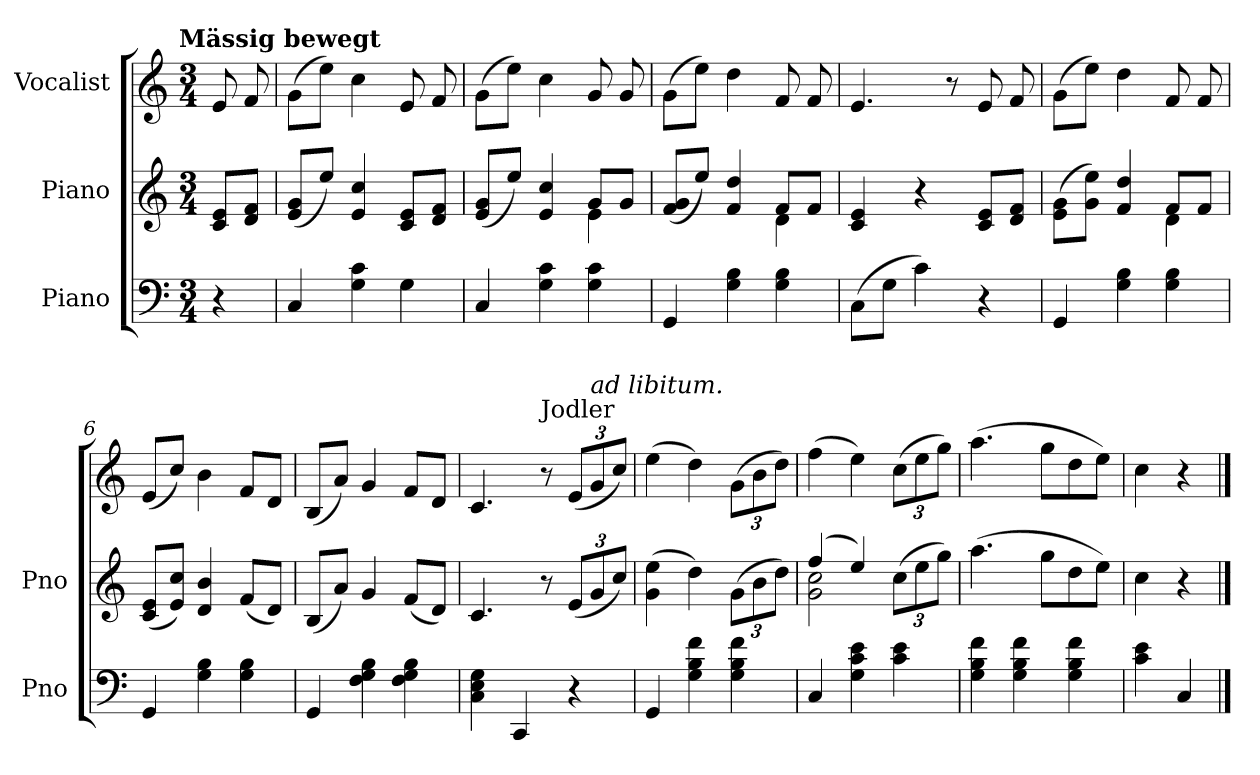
**kern	**kern	**kern
*part3	*part2	*part1
*staff3	*staff2	*staff1
*I"Piano	*I"Piano	*I"Vocalist
*I'Pno	*I'Pno	*
*clefF4	*clefG2	*clefG2
*k[]	*k[]	*k[]
*C:	*C:	*C:
!!LO:TX:omd:t=Mässig bewegt
*M3/4	*M3/4	*M3/4
*MM108	*MM108	*MM108
=	=	=
4r	8c 8eL	8e
.	8d 8fJ	8f
=1	=1	=1
4C	(8e 8gL	(8gL
.	8eeJ)	8eeJ)
4G 4c	4e 4cc	4cc
4G	8c 8eL	8e
.	8d 8fJ	8f
=2	=2	=2
*	*^	*
4C	(8e 8gL	2ryy	(8gL
.	8eeJ)	.	8eeJ)
4G 4c	4e 4cc	.	4cc
4G 4c	8gL	4e	8g
.	8gJ	.	8g
=3	=3	=3	=3
4GG	(8f/ 8g/L	2ryy	(8gL
.	8ee/J)	.	8eeJ)
4G 4B	4f 4dd	.	4dd
4G 4B	8fL	4d	8f
.	8fJ	.	8f
*	*v	*v	*
=4	=4	=4
(8CL	4c 4e	4.e
8GJ	.	.
4c)	4r	.
.	.	8r
4r	8c 8eL	8e
.	8d 8fJ	8f
=5	=5	=5
*	*^	*
4GG	(8e\ 8g\L	2ryy	(8gL
.	8g\ 8ee\J)	.	8eeJ)
4G 4B	4f 4dd	.	4dd
4G 4B	8fL	4d	8f
.	8fJ	.	8f
*	*v	*v	*
=6	=6	=6
4GG	(8c 8eL	(8eL
.	8e 8ccJ)	8ccJ)
4G 4B	4d 4b	4b
4G 4B	(8fL	8fL
.	8dJ)	8dJ
=7	=7	=7
4GG	(8BL	(8BL
.	8aJ)	8aJ)
4F 4G 4B	4g	4g
4F 4G 4B	(8fL	8fL
.	8dJ)	8dJ
=8	=8	=8
4C 4E 4G	4.c	4.c
4CC	.	.
!	!	!LO:TX:a:t=Jodler
.	8r	8r
4r	(12eL	(12eL
!	!	!LO:TX:a:i:t=ad libitum.
.	12g	12g
.	12ccJ)	12ccJ)
=9	=9	=9
4GG	(4g 4ee	(4ee
4G 4B 4f	4dd)	4dd)
4G 4B 4f	(12gL	(12gL
.	12b	12b
.	12ddJ)	12ddJ)
=10	=10	=10
*	*^	*
4C	(4ff	2g 2cc	(4ff
4G 4c 4e	4ee)	.	4ee)
4c 4e	4ryy	(12ccL	(12ccL
.	.	12ee	12ee
.	.	12ggJ)	12ggJ)
*	*v	*v	*
=11	=11	=11
4G 4B 4f	(4.aa	(4.aa
4G 4B 4f	.	.
.	8ggL	8ggL
4G 4B 4f	8dd	8dd
.	8eeJ)	8eeJ)
=12	=12	=12
4c 4e	4cc	4cc
4C	4r	4r
==	==	==
*-	*-	*-
